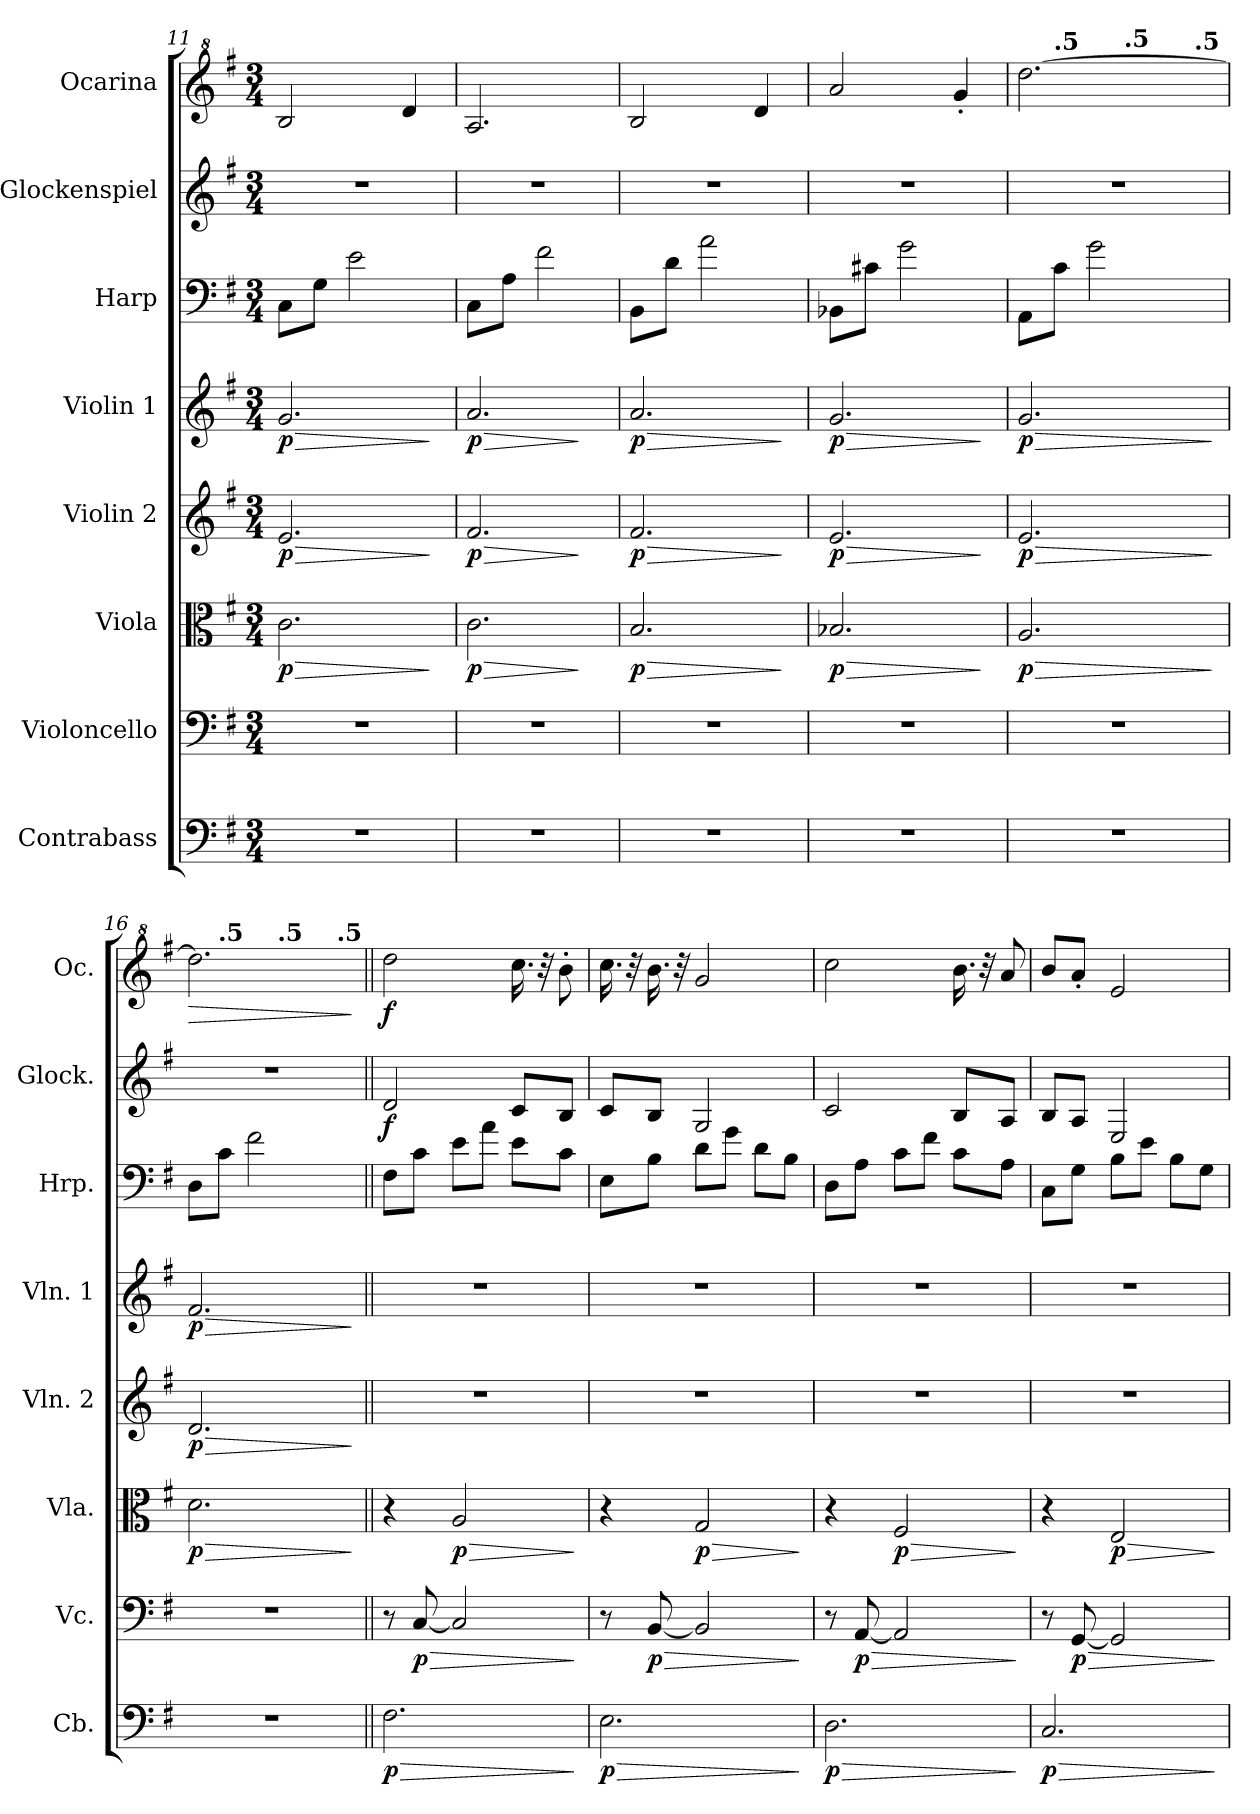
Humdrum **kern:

**kern	**dynam	**kern	**dynam	**kern	**dynam	**kern	**dynam	**kern	**dynam	**kern	**kern	**dynam	**kern	**dynam
*part8	*part8	*part7	*part7	*part6	*part6	*part5	*part5	*part4	*part4	*part3	*part2	*part2	*part1	*part1
*staff8	*staff8	*staff7	*staff7	*staff6	*staff6	*staff5	*staff5	*staff4	*staff4	*staff3	*staff2	*staff2	*staff1	*staff1
*I"Contrabass	*	*I"Violoncello	*	*I"Viola	*	*I"Violin 2	*	*I"Violin 1	*	*I"Harp	*I"Glockenspiel	*	*I"Ocarina	*
*I'Cb.	*	*I'Vc.	*	*I'Vla.	*	*I'Vln. 2	*	*I'Vln. 1	*	*I'Hrp.	*I'Glock.	*	*I'Oc.	*
*clefF4	*	*clefF4	*	*clefC3	*	*clefG2	*	*clefG2	*	*clefF4	*clefG2	*	*clefG^2	*
*ITrd7c12	*	*	*	*	*	*	*	*	*	*	*ITrd-7c-12	*	*ITrd7c12	*
*k[f#]	*	*k[f#]	*	*k[f#]	*	*k[f#]	*	*k[f#]	*	*k[f#]	*k[f#]	*	*k[f#]	*
*M3/4	*	*M3/4	*	*M3/4	*	*M3/4	*	*M3/4	*	*M3/4	*M3/4	*	*M3/4	*
=11	=11	=11	=11	=11	=11	=11	=11	=11	=11	=11	=11	=11	=11	=11
!	!	!	!	!	!LO:HP:b	!	!LO:HP:b	!	!LO:HP:b	!	!	!	!	!
!	!	!	!	!	!LO:DY:n=1:b	!	!LO:DY:n=1:b	!	!LO:DY:n=1:b	!	!	!	!	!
2.r	.	2.r	.	2.c\	> p	2.e/	> p	2.g/	> p	8C\L	2.r	.	2B/	.
.	.	.	.	.	.	.	.	.	.	8G\J	.	.	.	.
.	.	.	.	.	.	.	.	.	.	2e\	.	.	.	.
.	.	.	.	.	.	.	.	.	.	.	.	.	4d/	.
.	.	.	.	.	]	.	]	.	]	.	.	.	.	.
=12	=12	=12	=12	=12	=12	=12	=12	=12	=12	=12	=12	=12	=12	=12
!	!	!	!	!	!LO:HP:b	!	!LO:HP:b	!	!LO:HP:b	!	!	!	!	!
!	!	!	!	!	!LO:DY:n=1:b	!	!LO:DY:n=1:b	!	!LO:DY:n=1:b	!	!	!	!	!
2.r	.	2.r	.	2.c\	> p	2.f#/	> p	2.a/	> p	8C\L	2.r	.	2.A/	.
.	.	.	.	.	.	.	.	.	.	8A\J	.	.	.	.
.	.	.	.	.	.	.	.	.	.	2f#\	.	.	.	.
.	.	.	.	.	]	.	]	.	]	.	.	.	.	.
=13	=13	=13	=13	=13	=13	=13	=13	=13	=13	=13	=13	=13	=13	=13
!	!	!	!	!	!LO:HP:b	!	!LO:HP:b	!	!LO:HP:b	!	!	!	!	!
!	!	!	!	!	!LO:DY:n=1:b	!	!LO:DY:n=1:b	!	!LO:DY:n=1:b	!	!	!	!	!
2.r	.	2.r	.	2.B/	> p	2.f#/	> p	2.a/	> p	8BB\L	2.r	.	2B/	.
.	.	.	.	.	.	.	.	.	.	8d\J	.	.	.	.
.	.	.	.	.	.	.	.	.	.	2a\	.	.	.	.
.	.	.	.	.	.	.	.	.	.	.	.	.	4d/	.
.	.	.	.	.	]	.	]	.	]	.	.	.	.	.
=14	=14	=14	=14	=14	=14	=14	=14	=14	=14	=14	=14	=14	=14	=14
!	!	!	!	!	!LO:HP:b	!	!LO:HP:b	!	!LO:HP:b	!	!	!	!	!
!	!	!	!	!	!LO:DY:n=1:b	!	!LO:DY:n=1:b	!	!LO:DY:n=1:b	!	!	!	!	!
2.r	.	2.r	.	2.B-X/	> p	2.e/	> p	2.g/	> p	8BB-X\L	2.r	.	2a/	.
.	.	.	.	.	.	.	.	.	.	8c#X\J	.	.	.	.
.	.	.	.	.	.	.	.	.	.	2g\	.	.	.	.
.	.	.	.	.	.	.	.	.	.	.	.	.	4g'/	.
.	.	.	.	.	]	.	]	.	]	.	.	.	.	.
=15	=15	=15	=15	=15	=15	=15	=15	=15	=15	=15	=15	=15	=15	=15
*	*	*	*	*	*	*	*	*	*	*	*	*	*MM110	*
!	!	!	!	!	!	!	!	!	!	!	!	!	!LO:TX:i:t=rit.	!
!	!	!	!	!	!LO:HP:b	!	!LO:HP:b	!	!LO:HP:b	!	!	!	!	!
!	!	!	!	!	!LO:DY:n=1:b	!	!LO:DY:n=1:b	!	!LO:DY:n=1:b	!	!	!	!	!
*	*	*	*	*	*	*	*	*	*	*	*	*	*^	*
*	*	*	*	*	*	*	*	*	*	*	*	*	*	*^	*
*	*	*	*	*	*	*	*	*	*	*	*	*	*	*	*^	*
*	*	*	*	*	*	*	*	*	*	*	*	*	*	*	*	*^	*
2.r	.	2.r	.	2.A/	> p	2.e/	> p	2.g/	> p	8AA\L	2.r	.	[2.dd\	8ryy	4.ryy	4ryy	2ryy	.
*	*	*	*	*	*	*	*	*	*	*	*	*	*MM107	*	*	*	*	*
!	!	!	!	!	!	!	!	!	!	!	!	!	!	!LO:TX:a:B:t=.5	!	!	!	!
.	.	.	.	.	.	.	.	.	.	8c\J	.	.	.	2ryy	.	.	.	.
*	*	*	*	*	*	*	*	*	*	*	*	*	*MM105	*	*	*	*	*
.	.	.	.	.	.	.	.	.	.	2g\	.	.	.	.	.	2ryy	.	.
*	*	*	*	*	*	*	*	*	*	*	*	*	*MM102	*	*	*	*	*
!	!	!	!	!	!	!	!	!	!	!	!	!	!	!	!LO:TX:a:B:t=.5	!	!	!
.	.	.	.	.	.	.	.	.	.	.	.	.	.	.	4.ryy	.	.	.
*	*	*	*	*	*	*	*	*	*	*	*	*	*MM100	*	*	*	*	*
.	.	.	.	.	.	.	.	.	.	.	.	.	.	.	.	.	4ryy	.
*	*	*	*	*	*	*	*	*	*	*	*	*	*MM97	*	*	*	*	*
!	!	!	!	!	!	!	!	!	!	!	!	!	!	!LO:TX:a:B:t=.5	!	!	!	!
.	.	.	.	.	.	.	.	.	.	.	.	.	.	8ryy	.	.	.	.
.	.	.	.	.	]	.	]	.	]	.	.	.	.	.	.	.	.	.
=16	=16	=16	=16	=16	=16	=16	=16	=16	=16	=16	=16	=16	=16	=16	=16	=16	=16	=16
*	*	*	*	*	*	*	*	*	*	*	*	*	*MM95	*	*	*	*	*
!	!	!	!	!	!LO:HP:b	!	!LO:HP:b	!	!LO:HP:b	!	!	!	!	!	!	!	!	!LO:HP:b
!	!	!	!	!	!LO:DY:n=1:b	!	!LO:DY:n=1:b	!	!LO:DY:n=1:b	!	!	!	!	!	!	!	!	!
2.r	.	2.r	.	2.d\	> p	2.d/	> p	2.f#/	> p	8D\L	2.r	.	2.dd\]	8ryy	4.ryy	4ryy	2ryy	>
*	*	*	*	*	*	*	*	*	*	*	*	*	*MM92	*	*	*	*	*
!	!	!	!	!	!	!	!	!	!	!	!	!	!	!LO:TX:a:B:t=.5	!	!	!	!
.	.	.	.	.	.	.	.	.	.	8c\J	.	.	.	2ryy	.	.	.	.
*	*	*	*	*	*	*	*	*	*	*	*	*	*MM90	*	*	*	*	*
.	.	.	.	.	.	.	.	.	.	2f#\	.	.	.	.	.	2ryy	.	.
*	*	*	*	*	*	*	*	*	*	*	*	*	*MM87	*	*	*	*	*
!	!	!	!	!	!	!	!	!	!	!	!	!	!	!	!LO:TX:a:B:t=.5	!	!	!
.	.	.	.	.	.	.	.	.	.	.	.	.	.	.	4.ryy	.	.	.
*	*	*	*	*	*	*	*	*	*	*	*	*	*MM85	*	*	*	*	*
.	.	.	.	.	.	.	.	.	.	.	.	.	.	.	.	.	4ryy	.
*	*	*	*	*	*	*	*	*	*	*	*	*	*MM82	*	*	*	*	*
!	!	!	!	!	!	!	!	!	!	!	!	!	!	!LO:TX:a:B:t=.5	!	!	!	!
.	.	.	.	.	.	.	.	.	.	.	.	.	.	8ryy	.	.	.	.
.	.	.	.	.	]	.	]	.	]	.	.	.	.	.	.	.	.	]
*	*	*	*	*	*	*	*	*	*	*	*	*	*v	*v	*v	*v	*v	*
=17||	=17||	=17||	=17||	=17||	=17||	=17||	=17||	=17||	=17||	=17||	=17||	=17||	=17||	=17||
*k[]	*	*k[]	*	*k[]	*	*k[]	*	*k[]	*	*k[]	*k[]	*	*k[]	*
*	*	*	*	*	*	*	*	*	*	*	*	*	*MM110	*
*	*	*	*	*	*	*	*	*	*	*	*	*	*^	*
*	*	*	*	*	*	*	*	*	*	*	*	*	*	*^	*
*	*	*	*	*	*	*	*	*	*	*	*	*	*	*	*^	*
*	*	*	*	*	*	*	*	*	*	*	*	*	*	*	*	*^	*
!	!LO:HP:b	!	!	!	!	!	!	!	!	!	!	!	!	!	!	!	!	!
!	!LO:DY:n=1:b	!	!	!	!	!	!	!	!	!	!	!LO:DY:b	!	!	!	!	!	!LO:DY:b
*	*	*	*	*	*	*	*	*	*	*	*	*	*v	*v	*v	*v	*v	*
2.FF\	> p	8r	.	4r	.	2.r	.	2.r	.	8F\L	2dd/	f	2dd\	f
!	!	!	!LO:HP:b	!	!	!	!	!	!	!	!	!	!	!
!	!	!	!LO:DY:n=1:b	!	!	!	!	!	!	!	!	!	!	!
.	.	[8C/	> p	.	.	.	.	.	.	8c\J	.	.	.	.
!	!	!	!	!	!LO:HP:b	!	!	!	!	!	!	!	!	!
!	!	!	!	!	!LO:DY:n=1:b	!	!	!	!	!	!	!	!	!
.	.	2C/]	.	2A/	> p	.	.	.	.	8e\L	.	.	.	.
.	.	.	.	.	.	.	.	.	.	8a\J	.	.	.	.
.	.	.	.	.	.	.	.	.	.	8e\L	8cc/L	.	16.cc\	.
.	.	.	.	.	.	.	.	.	.	.	.	.	32r	.
.	.	.	.	.	.	.	.	.	.	8c\J	8b/J	.	8b'\	.
.	]	.	]	.	]	.	.	.	.	.	.	.	.	.
!!LO:PB:g=z
=18	=18	=18	=18	=18	=18	=18	=18	=18	=18	=18	=18	=18	=18	=18
!	!LO:HP:b	!	!	!	!	!	!	!	!	!	!	!	!	!
!	!LO:DY:n=1:b	!	!	!	!	!	!	!	!	!	!	!	!	!
2.EE\	> p	8r	.	4r	.	2.r	.	2.r	.	8E\L	8cc/L	.	16.cc\	.
.	.	.	.	.	.	.	.	.	.	.	.	.	32r	.
!	!	!	!LO:HP:b	!	!	!	!	!	!	!	!	!	!	!
!	!	!	!LO:DY:n=1:b	!	!	!	!	!	!	!	!	!	!	!
.	.	[8BB/	> p	.	.	.	.	.	.	8B\J	8b/J	.	16.b\	.
.	.	.	.	.	.	.	.	.	.	.	.	.	32r	.
!	!	!	!	!	!LO:HP:b	!	!	!	!	!	!	!	!	!
!	!	!	!	!	!LO:DY:n=1:b	!	!	!	!	!	!	!	!	!
.	.	2BB/]	.	2G/	> p	.	.	.	.	8d\L	2g/	.	2g/	.
.	.	.	.	.	.	.	.	.	.	8g\J	.	.	.	.
.	.	.	.	.	.	.	.	.	.	8d\L	.	.	.	.
.	.	.	.	.	.	.	.	.	.	8B\J	.	.	.	.
.	]	.	]	.	]	.	.	.	.	.	.	.	.	.
=19	=19	=19	=19	=19	=19	=19	=19	=19	=19	=19	=19	=19	=19	=19
!	!LO:HP:b	!	!	!	!	!	!	!	!	!	!	!	!	!
!	!LO:DY:n=1:b	!	!	!	!	!	!	!	!	!	!	!	!	!
2.DD\	> p	8r	.	4r	.	2.r	.	2.r	.	8D\L	2cc/	.	2cc\	.
!	!	!	!LO:HP:b	!	!	!	!	!	!	!	!	!	!	!
!	!	!	!LO:DY:n=1:b	!	!	!	!	!	!	!	!	!	!	!
.	.	[8AA/	> p	.	.	.	.	.	.	8A\J	.	.	.	.
!	!	!	!	!	!LO:HP:b	!	!	!	!	!	!	!	!	!
!	!	!	!	!	!LO:DY:n=1:b	!	!	!	!	!	!	!	!	!
.	.	2AA/]	.	2F/	> p	.	.	.	.	8c\L	.	.	.	.
.	.	.	.	.	.	.	.	.	.	8f\J	.	.	.	.
.	.	.	.	.	.	.	.	.	.	8c\L	8b/L	.	16.b\	.
.	.	.	.	.	.	.	.	.	.	.	.	.	32r	.
.	.	.	.	.	.	.	.	.	.	8A\J	8a/J	.	8a/	.
.	]	.	]	.	]	.	.	.	.	.	.	.	.	.
=20	=20	=20	=20	=20	=20	=20	=20	=20	=20	=20	=20	=20	=20	=20
!	!LO:HP:b	!	!	!	!	!	!	!	!	!	!	!	!	!
!	!LO:DY:n=1:b	!	!	!	!	!	!	!	!	!	!	!	!	!
2.CC/	> p	8r	.	4r	.	2.r	.	2.r	.	8C\L	8b/L	.	8b/L	.
!	!	!	!LO:HP:b	!	!	!	!	!	!	!	!	!	!	!
!	!	!	!LO:DY:n=1:b	!	!	!	!	!	!	!	!	!	!	!
.	.	[8GG/	> p	.	.	.	.	.	.	8G\J	8a/J	.	8a'/J	.
!	!	!	!	!	!LO:HP:b	!	!	!	!	!	!	!	!	!
!	!	!	!	!	!LO:DY:n=1:b	!	!	!	!	!	!	!	!	!
.	.	2GG/]	.	2E/	> p	.	.	.	.	8B\L	2e/	.	2e/	.
.	.	.	.	.	.	.	.	.	.	8e\J	.	.	.	.
.	.	.	.	.	.	.	.	.	.	8B\L	.	.	.	.
.	.	.	.	.	.	.	.	.	.	8G\J	.	.	.	.
.	]	.	]	.	]	.	.	.	.	.	.	.	.	.
=	=	=	=	=	=	=	=	=	=	=	=	=	=	=
*-	*-	*-	*-	*-	*-	*-	*-	*-	*-	*-	*-	*-	*-	*-
